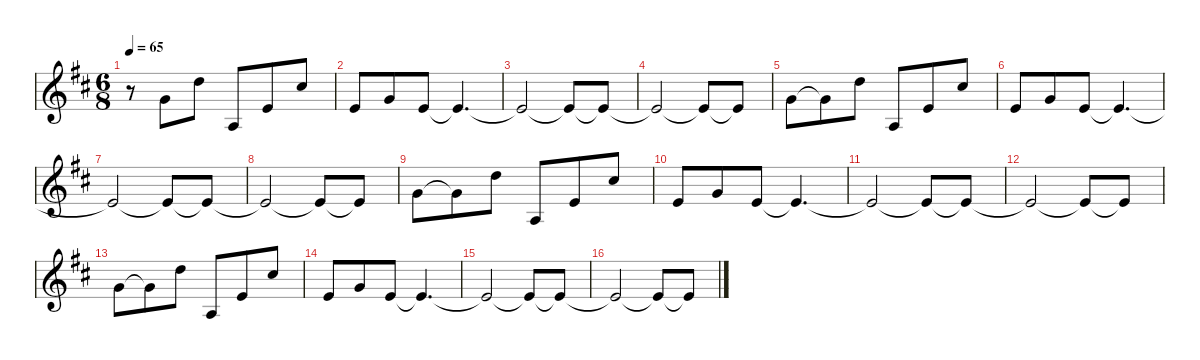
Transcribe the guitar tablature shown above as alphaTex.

\hideDynamics
\bracketExtendMode nobrackets
\singleTrackTrackNamePolicy hidden
\multiTrackTrackNamePolicy hidden
\firstSystemTrackNameMode fullname
\firstSystemTrackNameOrientation horizontal
\otherSystemsTrackNameOrientation horizontal
\track ("Violin" "vln.") {instrument violin}
\staff {score}
\tuning (E5 A4 D4 G3)
\ts (6 8)
\tempo 65
\clef g2
\ks bminor
r.8{dy ff beam Down} 5.3{acc forcenatural}.8{beam Down} 5.2{acc forcenatural}.8{beam Down} 2.4{acc forcenatural}.8{beam Up} 2.3{acc forcenatural}.8{beam Up} 4.2{acc #}.8{beam Up} |
2.3{acc forcenatural}.8{beam Up} 5.3{acc forcenatural}.8{beam Up} 2.3{acc forcenatural}.8{beam Up} 2.3{t acc forcenatural}.4{d beam Up} |
2.3{t acc forcenatural}.2{beam Up} 2.3{t acc forcenatural}.8{beam Up} 2.3{t acc forcenatural}.8{beam Up} |
2.3{t acc forcenatural}.2{beam Up} 2.3{t acc forcenatural}.8{beam Up} 2.3{t acc forcenatural}.8{beam Up} |
5.3{acc forcenatural}.8{beam Down} 5.3{t acc forcenatural}.8{beam Down} 5.2{acc forcenatural}.8{beam Down} 2.4{acc forcenatural}.8{beam Up} 2.3{acc forcenatural}.8{beam Up} 4.2{acc #}.8{beam Up} |
2.3{acc forcenatural}.8{beam Up} 5.3{acc forcenatural}.8{beam Up} 2.3{acc forcenatural}.8{beam Up} 2.3{t acc forcenatural}.4{d beam Up} |
2.3{t acc forcenatural}.2{beam Up} 2.3{t acc forcenatural}.8{beam Up} 2.3{t acc forcenatural}.8{beam Up} |
2.3{t acc forcenatural}.2{beam Up} 2.3{t acc forcenatural}.8{beam Up} 2.3{t acc forcenatural}.8{beam Up} |
5.3{acc forcenatural}.8{beam Down} 5.3{t acc forcenatural}.8{beam Down} 5.2{acc forcenatural}.8{beam Down} 2.4{acc forcenatural}.8{beam Up} 2.3{acc forcenatural}.8{beam Up} 4.2{acc #}.8{beam Up} |
2.3{acc forcenatural}.8{beam Up} 5.3{acc forcenatural}.8{beam Up} 2.3{acc forcenatural}.8{beam Up} 2.3{t acc forcenatural}.4{d beam Up} |
2.3{t acc forcenatural}.2{beam Up} 2.3{t acc forcenatural}.8{beam Up} 2.3{t acc forcenatural}.8{beam Up} |
2.3{t acc forcenatural}.2{beam Up} 2.3{t acc forcenatural}.8{beam Up} 2.3{t acc forcenatural}.8{beam Up} |
5.3{acc forcenatural}.8{beam Down} 5.3{t acc forcenatural}.8{beam Down} 5.2{acc forcenatural}.8{beam Down} 2.4{acc forcenatural}.8{beam Up} 2.3{acc forcenatural}.8{beam Up} 4.2{acc #}.8{beam Up} |
2.3{acc forcenatural}.8{beam Up} 5.3{acc forcenatural}.8{beam Up} 2.3{acc forcenatural}.8{beam Up} 2.3{t acc forcenatural}.4{d beam Up} |
2.3{t acc forcenatural}.2{beam Up} 2.3{t acc forcenatural}.8{beam Up} 2.3{t acc forcenatural}.8{beam Up} |
2.3{t acc forcenatural}.2{beam Up} 2.3{t acc forcenatural}.8{beam Up} 2.3{t acc forcenatural}.8{beam Up}
